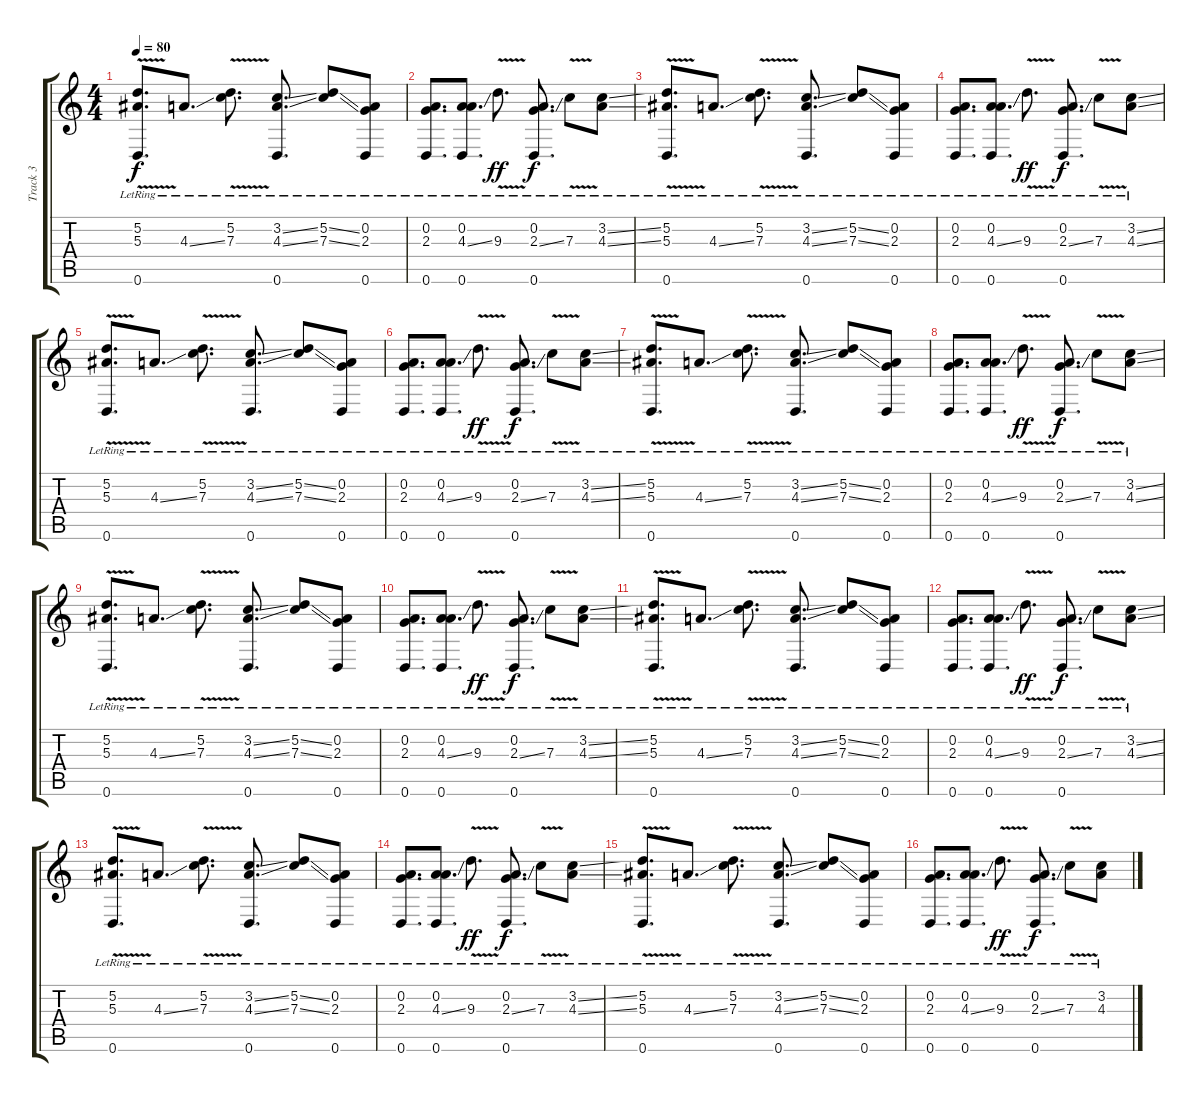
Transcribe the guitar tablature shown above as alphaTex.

\track ("Track 3" "Track 3") {instrument overdrivenguitar}
\staff {score tabs}
\tuning (D4 A3 F3 C3 G2 D2) {hide}
\ts (4 4)
\tempo 80
\clef g2
\ks c
(5.2{lr} 5.3{v lr} 0.6{lr}).8{d dy f} 4.3{ss lr}.8{d} (5.2{v lr} 7.3{lr}).8{d} (3.2{ss lr} 4.3{ss lr} 0.6{lr}).8{d} (5.2{ss lr} 7.3{ss lr}).8 (0.2{lr} 2.3{lr} 0.6{lr}).8 |
(0.2{lr} 2.3{lr} 0.6{lr}).8{d} (0.2{lr} 4.3{ss lr} 0.6{lr}).8{d} 9.3{v lr}.8{d dy ff} (0.2{lr} 2.3{ss lr} 0.6{lr}).8{d dy f} 7.3{v lr}.8 (3.2{ss lr} 4.3{ss lr}).8 |
(5.2{lr} 5.3{v lr} 0.6{lr}).8{d} 4.3{ss lr}.8{d} (5.2{v lr} 7.3{lr}).8{d} (3.2{ss lr} 4.3{ss lr} 0.6{lr}).8{d} (5.2{ss lr} 7.3{ss lr}).8 (0.2{lr} 2.3{lr} 0.6{lr}).8 |
(0.2{lr} 2.3{lr} 0.6{lr}).8{d} (0.2{lr} 4.3{ss lr} 0.6{lr}).8{d} 9.3{v lr}.8{d dy ff} (0.2{lr} 2.3{ss lr} 0.6{lr}).8{d dy f} 7.3{v lr}.8 (3.2{ss lr} 4.3{ss lr}).8 |
(5.2{lr} 5.3{v lr} 0.6{lr}).8{d} 4.3{ss lr}.8{d} (5.2{v lr} 7.3{lr}).8{d} (3.2{ss lr} 4.3{ss lr} 0.6{lr}).8{d} (5.2{ss lr} 7.3{ss lr}).8 (0.2{lr} 2.3{lr} 0.6{lr}).8 |
(0.2{lr} 2.3{lr} 0.6{lr}).8{d} (0.2{lr} 4.3{ss lr} 0.6{lr}).8{d} 9.3{v lr}.8{d dy ff} (0.2{lr} 2.3{ss lr} 0.6{lr}).8{d dy f} 7.3{v lr}.8 (3.2{ss lr} 4.3{ss lr}).8 |
(5.2{lr} 5.3{v lr} 0.6{lr}).8{d} 4.3{ss lr}.8{d} (5.2{v lr} 7.3{lr}).8{d} (3.2{ss lr} 4.3{ss lr} 0.6{lr}).8{d} (5.2{ss lr} 7.3{ss lr}).8 (0.2{lr} 2.3{lr} 0.6{lr}).8 |
(0.2{lr} 2.3{lr} 0.6{lr}).8{d} (0.2{lr} 4.3{ss lr} 0.6{lr}).8{d} 9.3{v lr}.8{d dy ff} (0.2{lr} 2.3{ss lr} 0.6{lr}).8{d dy f} 7.3{v lr}.8 (3.2{ss lr} 4.3{ss lr}).8 |
(5.2{lr} 5.3{v lr} 0.6{lr}).8{d} 4.3{ss lr}.8{d} (5.2{v lr} 7.3{lr}).8{d} (3.2{ss lr} 4.3{ss lr} 0.6{lr}).8{d} (5.2{ss lr} 7.3{ss lr}).8 (0.2{lr} 2.3{lr} 0.6{lr}).8 |
(0.2{lr} 2.3{lr} 0.6{lr}).8{d} (0.2{lr} 4.3{ss lr} 0.6{lr}).8{d} 9.3{v lr}.8{d dy ff} (0.2{lr} 2.3{ss lr} 0.6{lr}).8{d dy f} 7.3{v lr}.8 (3.2{ss lr} 4.3{ss lr}).8 |
(5.2{lr} 5.3{v lr} 0.6{lr}).8{d} 4.3{ss lr}.8{d} (5.2{v lr} 7.3{lr}).8{d} (3.2{ss lr} 4.3{ss lr} 0.6{lr}).8{d} (5.2{ss lr} 7.3{ss lr}).8 (0.2{lr} 2.3{lr} 0.6{lr}).8 |
(0.2{lr} 2.3{lr} 0.6{lr}).8{d} (0.2{lr} 4.3{ss lr} 0.6{lr}).8{d} 9.3{v lr}.8{d dy ff} (0.2{lr} 2.3{ss lr} 0.6{lr}).8{d dy f} 7.3{v lr}.8 (3.2{ss lr} 4.3{ss lr}).8 |
(5.2{lr} 5.3{v lr} 0.6{lr}).8{d} 4.3{ss lr}.8{d} (5.2{v lr} 7.3{lr}).8{d} (3.2{ss lr} 4.3{ss lr} 0.6{lr}).8{d} (5.2{ss lr} 7.3{ss lr}).8 (0.2{lr} 2.3{lr} 0.6{lr}).8 |
(0.2{lr} 2.3{lr} 0.6{lr}).8{d} (0.2{lr} 4.3{ss lr} 0.6{lr}).8{d} 9.3{v lr}.8{d dy ff} (0.2{lr} 2.3{ss lr} 0.6{lr}).8{d dy f} 7.3{v lr}.8 (3.2{ss lr} 4.3{ss lr}).8 |
(5.2{lr} 5.3{v lr} 0.6{lr}).8{d} 4.3{ss lr}.8{d} (5.2{v lr} 7.3{lr}).8{d} (3.2{ss lr} 4.3{ss lr} 0.6{lr}).8{d} (5.2{ss lr} 7.3{ss lr}).8 (0.2{lr} 2.3{lr} 0.6{lr}).8 |
(0.2{lr} 2.3{lr} 0.6{lr}).8{d instrument overdrivenguitar} (0.2{lr} 4.3{ss lr} 0.6{lr}).8{d} 9.3{v lr}.8{d dy ff} (0.2{lr} 2.3{ss lr} 0.6{lr}).8{d dy f} 7.3{v lr}.8 (3.2{ss lr} 4.3{ss lr}).8
